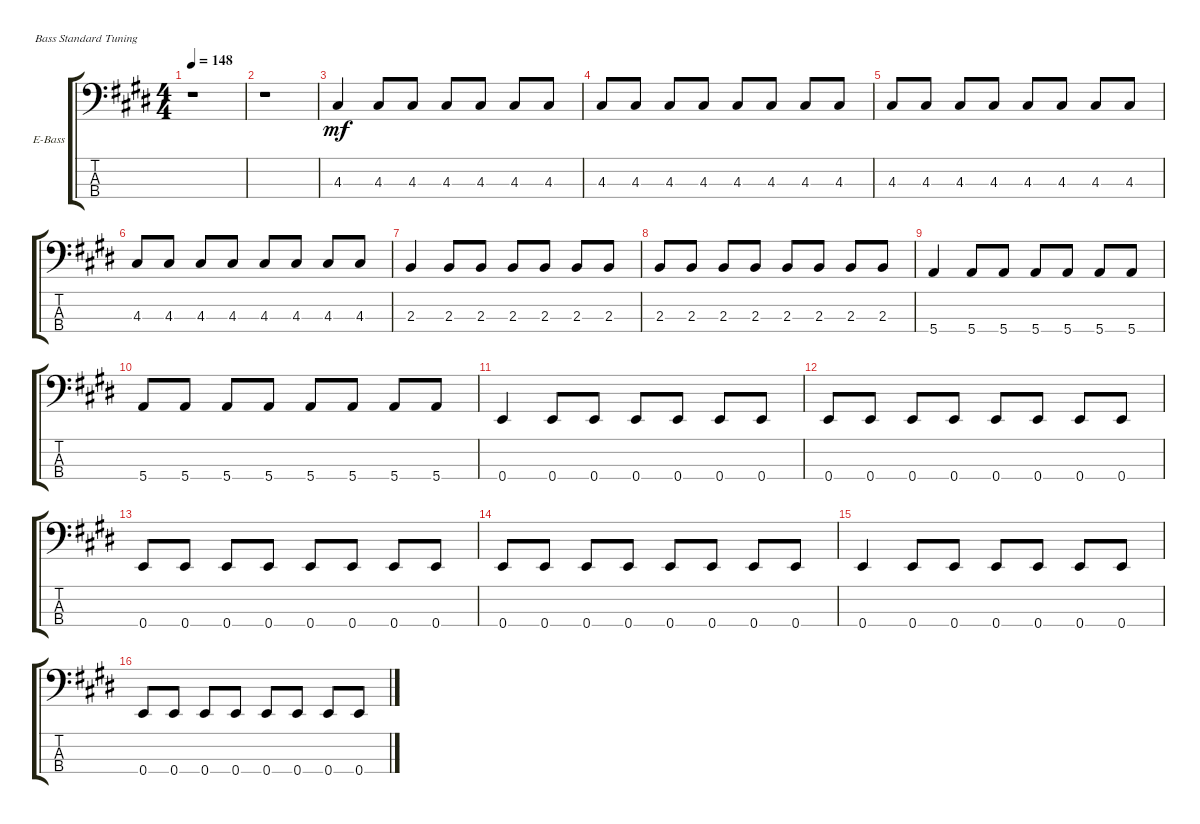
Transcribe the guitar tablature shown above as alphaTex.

\bracketExtendMode groupsimilarinstruments
\firstSystemTrackNameOrientation horizontal
\otherSystemsTrackNameOrientation horizontal
\track ("Bass" "E-Bass") {instrument electricbasspick}
\staff {score tabs}
\tuning (G2 D2 A1 E1)
\ts (4 4)
\tempo 148
\clef f4
\ks e
r.1{dy mf} |
r.1 |
4.3.4 4.3.8 4.3.8 4.3.8 4.3.8 4.3.8 4.3.8 |
4.3.8 4.3.8 4.3.8 4.3.8 4.3.8 4.3.8 4.3.8 4.3.8 |
4.3.8 4.3.8 4.3.8 4.3.8 4.3.8 4.3.8 4.3.8 4.3.8 |
4.3.8 4.3.8 4.3.8 4.3.8 4.3.8 4.3.8 4.3.8 4.3.8 |
2.3.4 2.3.8 2.3.8 2.3.8 2.3.8 2.3.8 2.3.8 |
2.3.8 2.3.8 2.3.8 2.3.8 2.3.8 2.3.8 2.3.8 2.3.8 |
5.4.4 5.4.8 5.4.8 5.4.8 5.4.8 5.4.8 5.4.8 |
5.4.8 5.4.8 5.4.8 5.4.8 5.4.8 5.4.8 5.4.8 5.4.8 |
0.4.4 0.4.8 0.4.8 0.4.8 0.4.8 0.4.8 0.4.8 |
0.4.8 0.4.8 0.4.8 0.4.8 0.4.8 0.4.8 0.4.8 0.4.8 |
0.4.8 0.4.8 0.4.8 0.4.8 0.4.8 0.4.8 0.4.8 0.4.8 |
0.4.8 0.4.8 0.4.8 0.4.8 0.4.8 0.4.8 0.4.8 0.4.8 |
0.4.4 0.4.8 0.4.8 0.4.8 0.4.8 0.4.8 0.4.8 |
0.4.8 0.4.8 0.4.8 0.4.8 0.4.8 0.4.8 0.4.8 0.4.8
